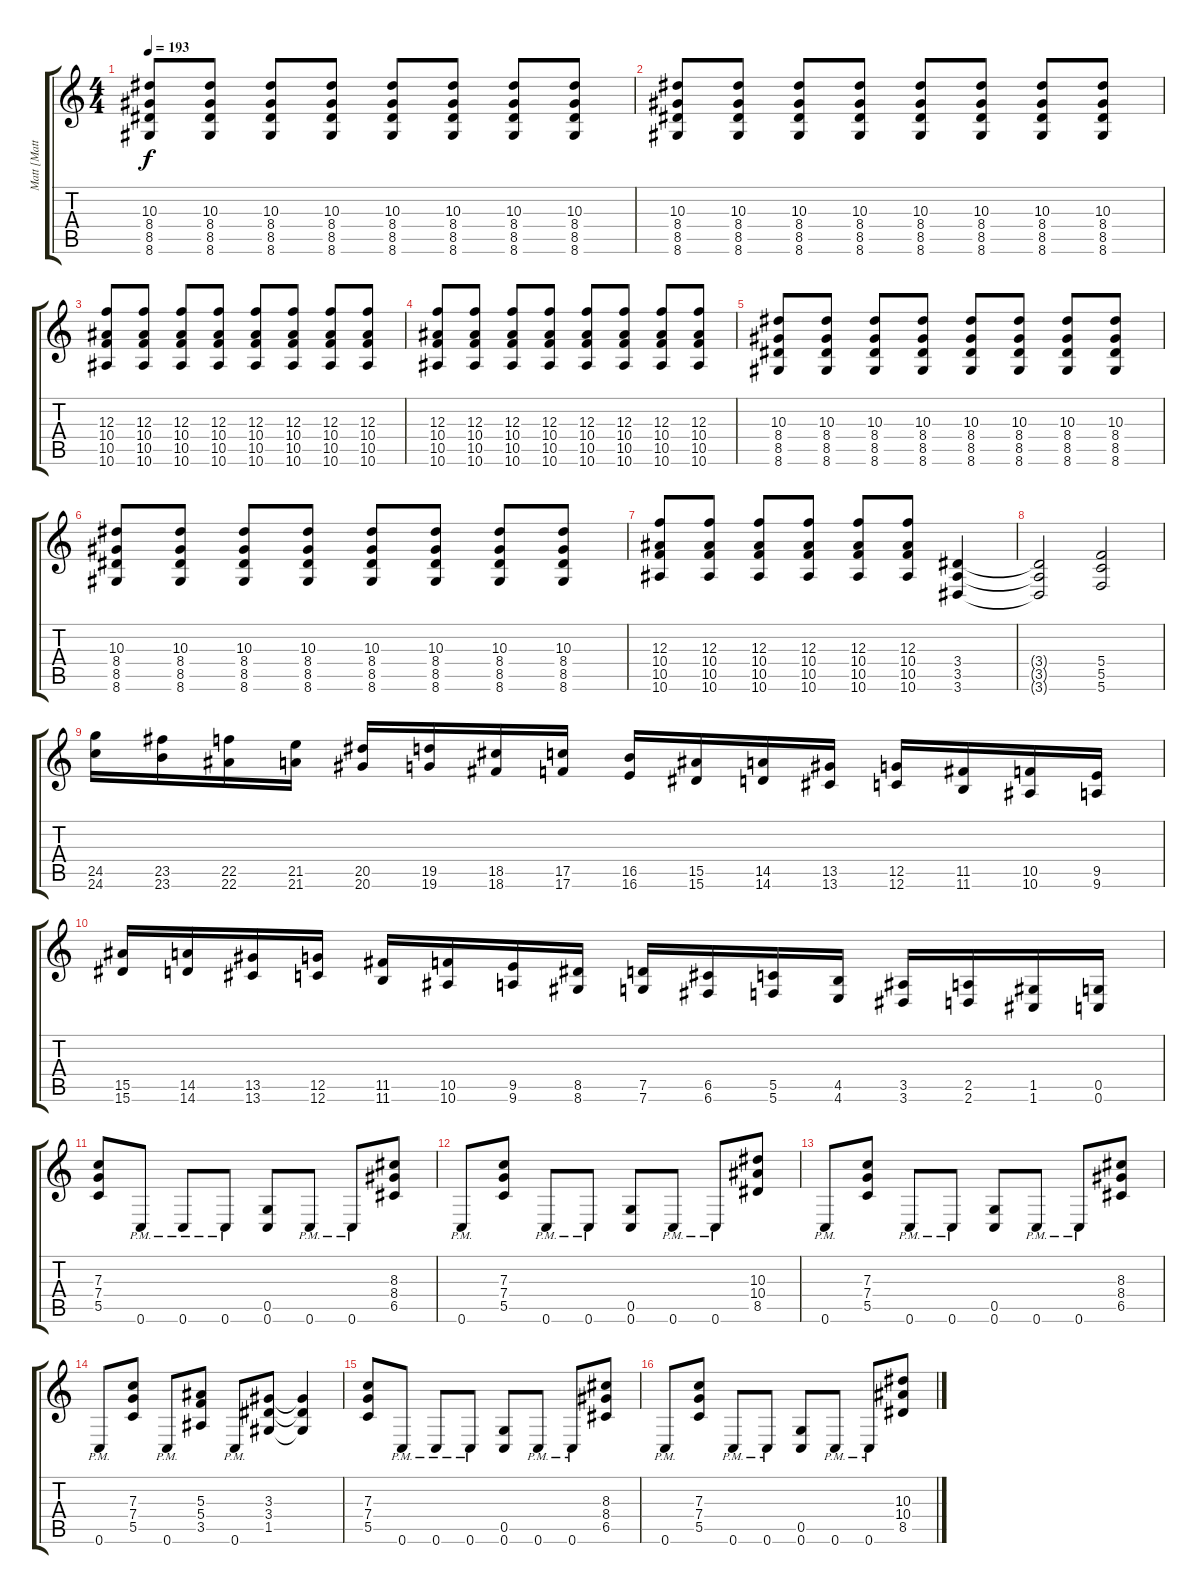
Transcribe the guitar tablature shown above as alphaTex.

\track ("Matt [Matthew] Tuck" "Matt [Matt") {instrument distortionguitar}
\staff {score tabs}
\tuning (D4 A3 F3 C3 G2 C2) {hide}
\ts (4 4)
\tempo 193
\clef g2
\ks c
(10.3 8.4 8.5 8.6).8{dy f} (10.3 8.4 8.5 8.6).8 (10.3 8.4 8.5 8.6).8 (10.3 8.4 8.5 8.6).8 (10.3 8.4 8.5 8.6).8 (10.3 8.4 8.5 8.6).8 (10.3 8.4 8.5 8.6).8 (10.3 8.4 8.5 8.6).8 |
(10.3 8.4 8.5 8.6).8 (10.3 8.4 8.5 8.6).8 (10.3 8.4 8.5 8.6).8 (10.3 8.4 8.5 8.6).8 (10.3 8.4 8.5 8.6).8 (10.3 8.4 8.5 8.6).8 (10.3 8.4 8.5 8.6).8 (10.3 8.4 8.5 8.6).8 |
(12.3 10.4 10.5 10.6).8 (12.3 10.4 10.5 10.6).8 (12.3 10.4 10.5 10.6).8 (12.3 10.4 10.5 10.6).8 (12.3 10.4 10.5 10.6).8 (12.3 10.4 10.5 10.6).8 (12.3 10.4 10.5 10.6).8 (12.3 10.4 10.5 10.6).8 |
(12.3 10.4 10.5 10.6).8 (12.3 10.4 10.5 10.6).8 (12.3 10.4 10.5 10.6).8 (12.3 10.4 10.5 10.6).8 (12.3 10.4 10.5 10.6).8 (12.3 10.4 10.5 10.6).8 (12.3 10.4 10.5 10.6).8 (12.3 10.4 10.5 10.6).8 |
(10.3 8.4 8.5 8.6).8 (10.3 8.4 8.5 8.6).8 (10.3 8.4 8.5 8.6).8 (10.3 8.4 8.5 8.6).8 (10.3 8.4 8.5 8.6).8 (10.3 8.4 8.5 8.6).8 (10.3 8.4 8.5 8.6).8 (10.3 8.4 8.5 8.6).8 |
(10.3 8.4 8.5 8.6).8 (10.3 8.4 8.5 8.6).8 (10.3 8.4 8.5 8.6).8 (10.3 8.4 8.5 8.6).8 (10.3 8.4 8.5 8.6).8 (10.3 8.4 8.5 8.6).8 (10.3 8.4 8.5 8.6).8 (10.3 8.4 8.5 8.6).8 |
(12.3 10.4 10.5 10.6).8 (12.3 10.4 10.5 10.6).8 (12.3 10.4 10.5 10.6).8 (12.3 10.4 10.5 10.6).8 (12.3 10.4 10.5 10.6).8 (12.3 10.4 10.5 10.6).8 (3.4 3.5 3.6).4 |
(3.4{t} 3.5{t} 3.6{t}).2 (5.4 5.5 5.6).2 |
(24.5 24.6).16{instrument guitarfretnoise} (23.5 23.6).16 (22.5 22.6).16 (21.5 21.6).16 (20.5 20.6).16 (19.5 19.6).16 (18.5 18.6).16 (17.5 17.6).16 (16.5 16.6).16 (15.5 15.6).16 (14.5 14.6).16 (13.5 13.6).16 (12.5 12.6).16 (11.5 11.6).16 (10.5 10.6).16 (9.5 9.6).16 |
(15.5 15.6).16 (14.5 14.6).16 (13.5 13.6).16 (12.5 12.6).16 (11.5 11.6).16 (10.5 10.6).16 (9.5 9.6).16 (8.5 8.6).16 (7.5 7.6).16 (6.5 6.6).16 (5.5 5.6).16 (4.5 4.6).16 (3.5 3.6).16 (2.5 2.6).16 (1.5 1.6).16 (0.5 0.6).16 |
(7.3 7.4 5.5).8{instrument distortionguitar} 0.6{pm}.8 0.6{pm}.8 0.6{pm}.8 (0.5 0.6).8 0.6{pm}.8 0.6{pm}.8 (8.3 8.4 6.5).8 |
0.6{pm}.8 (7.3 7.4 5.5).8 0.6{pm}.8 0.6{pm}.8 (0.5 0.6).8 0.6{pm}.8 0.6{pm}.8 (10.3 10.4 8.5).8 |
0.6{pm}.8 (7.3 7.4 5.5).8 0.6{pm}.8 0.6{pm}.8 (0.5 0.6).8 0.6{pm}.8 0.6{pm}.8 (8.3 8.4 6.5).8 |
0.6{pm}.8 (7.3 7.4 5.5).8 0.6{pm}.8 (5.3 5.4 3.5).8 0.6{pm}.8 (3.3 3.4 1.5).8 (3.3{t} 3.4{t} 1.5{t}).4 |
(7.3 7.4 5.5).8 0.6{pm}.8 0.6{pm}.8 0.6{pm}.8 (0.5 0.6).8 0.6{pm}.8 0.6{pm}.8 (8.3 8.4 6.5).8 |
0.6{pm}.8 (7.3 7.4 5.5).8 0.6{pm}.8 0.6{pm}.8 (0.5 0.6).8 0.6{pm}.8 0.6{pm}.8 (10.3 10.4 8.5).8
